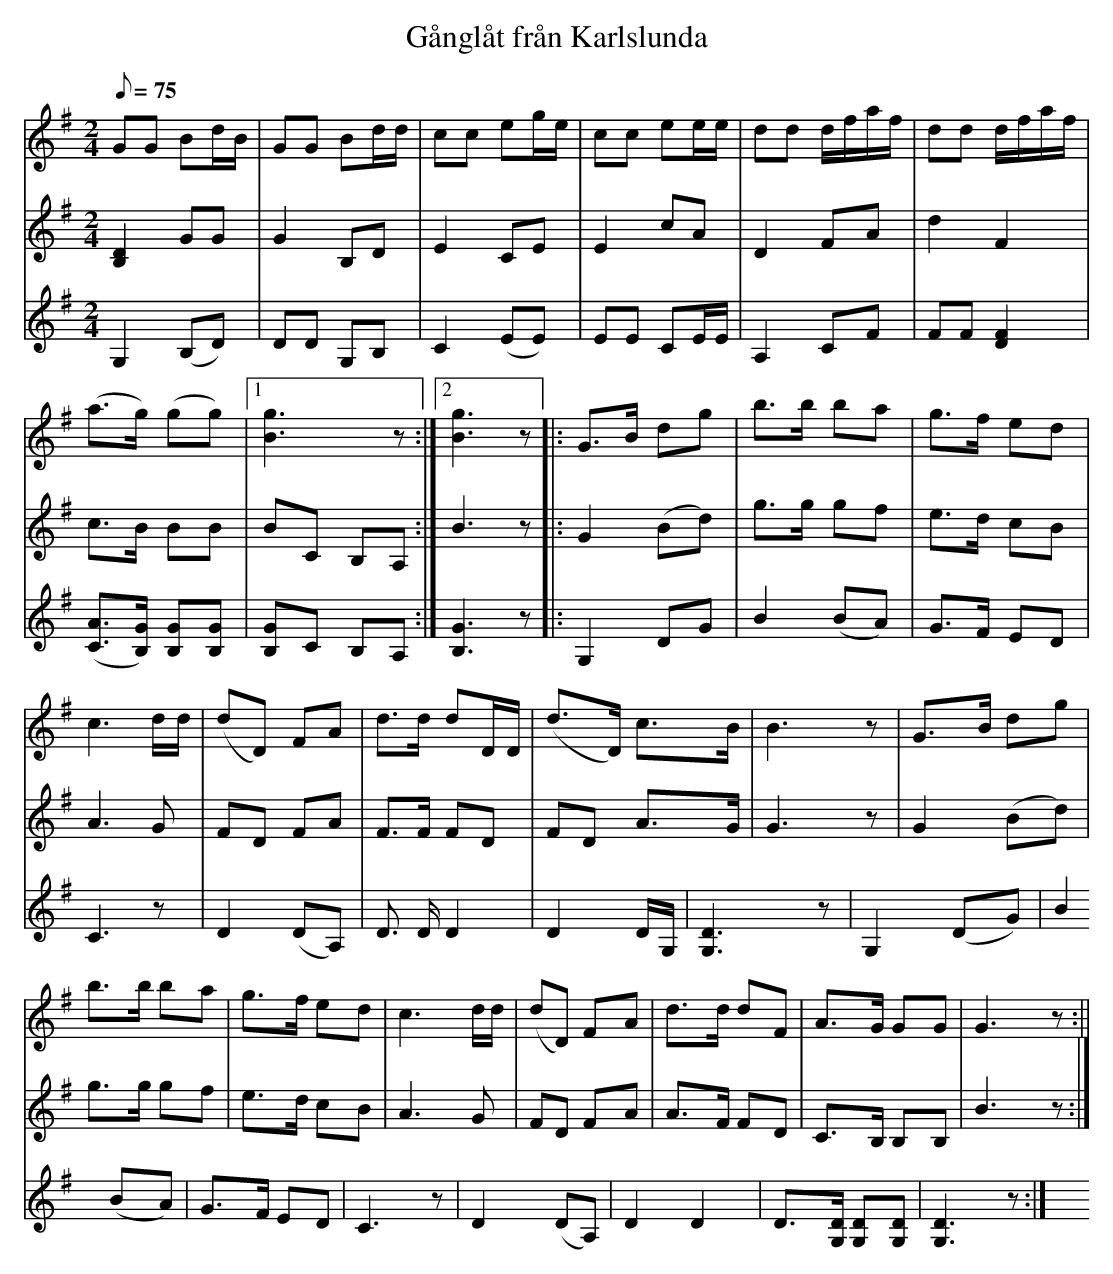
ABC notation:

X:1
T: Gånglåt från Karlslunda
M: 2/4
L: 1/8
Q: 75
K:G % 1 sharps
GG Bd/2B/2|GG Bd/2d/2|cc eg/2e/2|cc ee/2e/2|dd d/2f/2a/2f/2|dd d/2f/2a/2f/2|
(a3/2g/2) (gg)|1[g3B3] z:|2[g3B3] z|:G3/2B/2 dg|b3/2b/2 ba|g3/2f/2 ed|
c3 d/2d/2|(dD) FA|d3/2d/2 dD/2D/2|(d3/2D/2) c3/2B/2|B3 z|G3/2B/2 dg|
b3/2b/2 ba|g3/2f/2 ed|c3 d/2d/2|(dD) FA|d3/2d/2 dF|A3/2G/2 GG|G3 z:||
V:2
[D2B,2] GG|G2 B,D|E2 CE|E2 cA|D2 FA|d2 F2|
c3/2B/2 BB|BC B,A,:|B3 z|:G2 (Bd)|g3/2g/2 gf|e3/2d/2 cB|
A3 G|FD FA|F3/2F/2 FD|FD A3/2G/2|G3 z|G2 (Bd)|
g3/2g/2 gf|e3/2d/2 cB|A3 G|FD FA|A3/2F/2 FD|C3/2B,/2 B,B,|B3 z:|
V:3
G,2 (B,D)|DD G,B,|C2 (EE) | EE CE/2E/2|A,2 CF|FF [F2D2]|
([A3/2C3/2][G/2B,/2]) [GB,][GB,] |[GB,]C B,A,:|[G3B,3] z|:G,2 DG|B2 (BA)|G3/2F/2 ED|
C3 z|D2 (DA,) |D3/2 D/2 D2|D2 D/2G,/2|[D3G,3] z|G,2 (DG) |
B2 (BA)|G3/2F/2 ED|C3 z|D2 (DA,) |D2 D2|D3/2[D/2G,/2] [DG,][DG,] |[D3G,3] z:|
